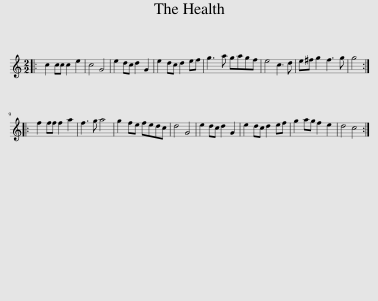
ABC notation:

X:1
L:1/8
M:2/2
I:linebreak $
K:C
V:1 treble
V:1
|: c2 cc c2 e2 | c4 G4 | e2 dc d2 G2 | e2 dc d2 ef | g3 a gagf | %5
 e4 c3 d | e^f g2 f3 g | g4 ::$ f2 ff f2 a2 | f3 g a4 | %10
 g2 fe fedc | d4 G4 | e2 dc d2 G2 | e2 dc d2 ef | g2 ag f2 e2 | %15
 d4 c4 :| %16
